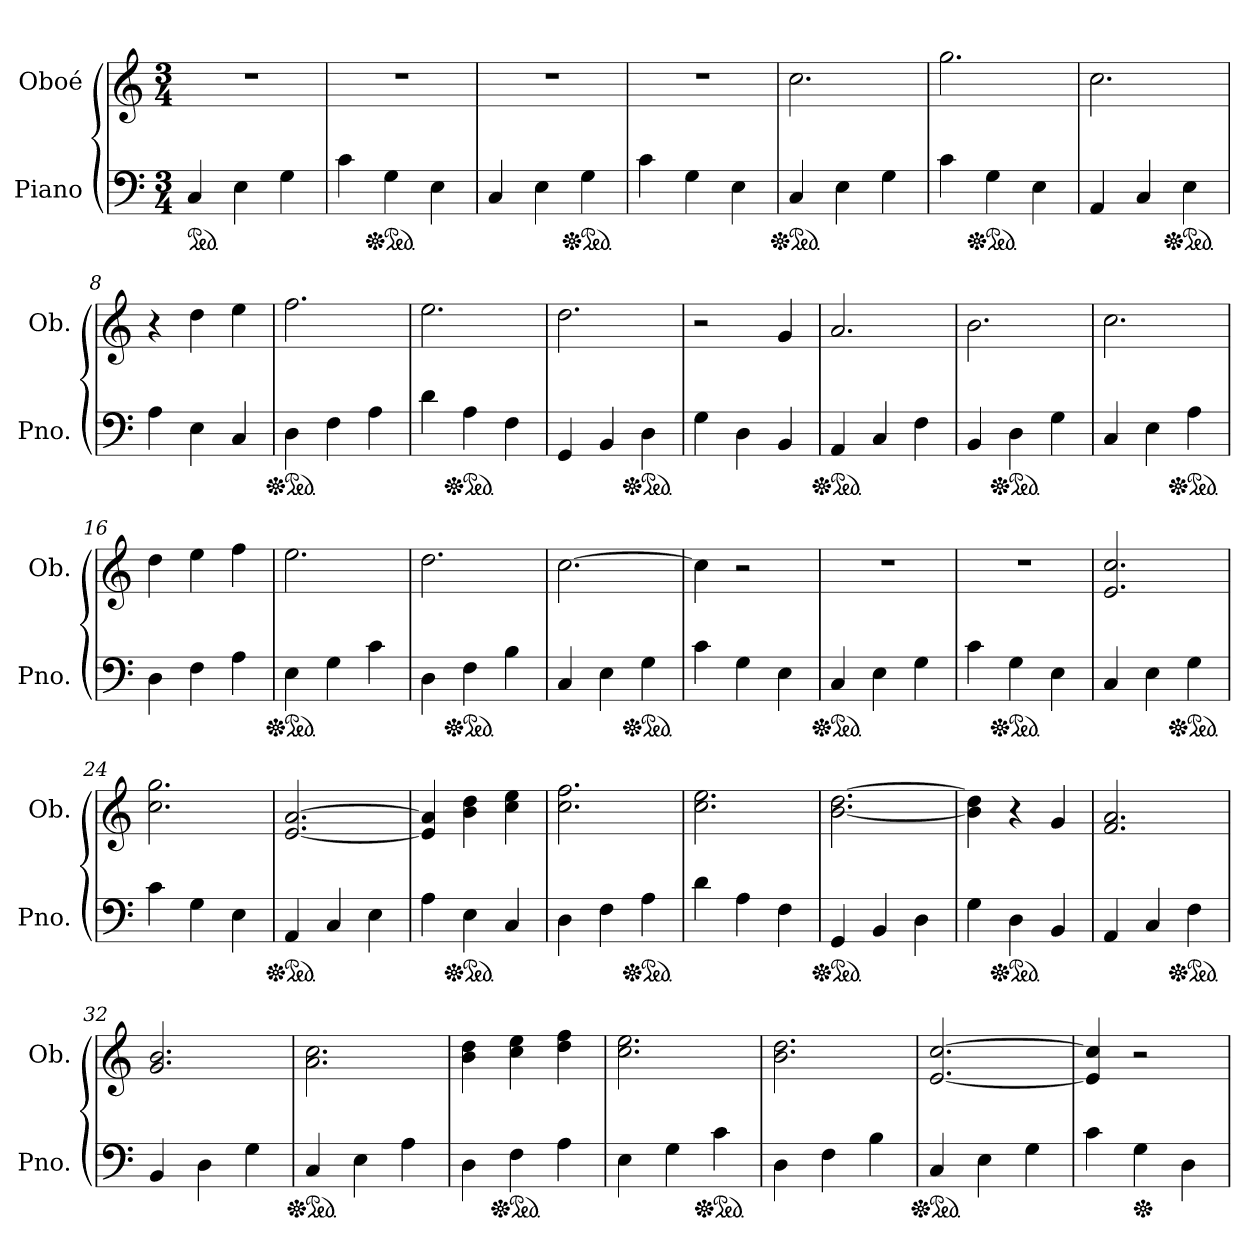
**kern	**kern
*part2	*part1
*staff2	*staff1
*I"Piano	*I"Oboé
*I'Pno.	*I'Ob.
*clefF4	*clefG2
*k[]	*k[]
*M3/4	*M3/4
*ped	*
=1	=1
4C/	2.r
4E\	.
4G\	.
=2	=2
4c\	2.r
*Xped	*
*ped	*
4G\	.
4E\	.
=3	=3
4C/	2.r
4E\	.
*Xped	*
*ped	*
4G\	.
=4	=4
4c\	2.r
4G\	.
4E\	.
=5	=5
*Xped	*
*ped	*
4C/	2.cc\
4E\	.
4G\	.
=6	=6
4c\	2.gg\
*Xped	*
*ped	*
4G\	.
4E\	.
=7	=7
4AA/	2.cc\
4C/	.
*Xped	*
*ped	*
4E\	.
=8	=8
4A\	4r
4E\	4dd\
4C/	4ee\
=9	=9
*Xped	*
*ped	*
4D\	2.ff\
4F\	.
4A\	.
=10	=10
4d\	2.ee\
*Xped	*
*ped	*
4A\	.
4F\	.
!!LO:LB:g=z
=11	=11
4GG/	2.dd\
4BB/	.
*Xped	*
*ped	*
4D\	.
=12	=12
4G\	2r
4D\	.
4BB/	4g/
=13	=13
*Xped	*
*ped	*
4AA/	2.a/
4C/	.
4F\	.
=14	=14
4BB/	2.b\
*Xped	*
*ped	*
4D\	.
4G\	.
=15	=15
4C/	2.cc\
4E\	.
*Xped	*
*ped	*
4A\	.
=16	=16
4D\	4dd\
4F\	4ee\
4A\	4ff\
=17	=17
*Xped	*
*ped	*
4E\	2.ee\
4G\	.
4c\	.
=18	=18
4D\	2.dd\
*Xped	*
*ped	*
4F\	.
4B\	.
=19	=19
4C/	[2.cc\
4E\	.
*Xped	*
*ped	*
4G\	.
=20	=20
4c\	4cc\]
4G\	2r
4E\	.
=21	=21
*Xped	*
*ped	*
4C/	2.r
4E\	.
4G\	.
!!LO:LB:g=z
=22	=22
4c\	2.r
*Xped	*
*ped	*
4G\	.
4E\	.
=23	=23
4C/	2.e/ 2.cc/
4E\	.
*Xped	*
*ped	*
4G\	.
=24	=24
4c\	2.cc\ 2.gg\
4G\	.
4E\	.
=25	=25
*Xped	*
*ped	*
4AA/	[2.e/ [2.a/
4C/	.
4E\	.
=26	=26
4A\	4e/] 4a/]
*Xped	*
*ped	*
4E\	4b\ 4dd\
4C/	4cc\ 4ee\
=27	=27
4D\	2.cc\ 2.ff\
4F\	.
*Xped	*
*ped	*
4A\	.
=28	=28
4d\	2.cc\ 2.ee\
4A\	.
4F\	.
=29	=29
*Xped	*
*ped	*
4GG/	[2.b\ [2.dd\
4BB/	.
4D\	.
=30	=30
4G\	4b\] 4dd\]
*Xped	*
*ped	*
4D\	4r
4BB/	4g/
=31	=31
4AA/	2.f/ 2.a/
4C/	.
*Xped	*
*ped	*
4F\	.
=32	=32
4BB/	2.g/ 2.b/
4D\	.
4G\	.
!!LO:LB:g=z
=33	=33
*Xped	*
*ped	*
4C/	2.a\ 2.cc\
4E\	.
4A\	.
=34	=34
4D\	4b\ 4dd\
*Xped	*
*ped	*
4F\	4cc\ 4ee\
4A\	4dd\ 4ff\
=35	=35
4E\	2.cc\ 2.ee\
4G\	.
*Xped	*
*ped	*
4c\	.
=36	=36
4D\	2.b\ 2.dd\
4F\	.
4B\	.
=37	=37
*Xped	*
*ped	*
4C/	[2.e/ [2.cc/
4E\	.
4G\	.
=38	=38
4c\	4e/] 4cc/]
*Xped	*
4G\	2r
4D\	.
=	=
*-	*-
